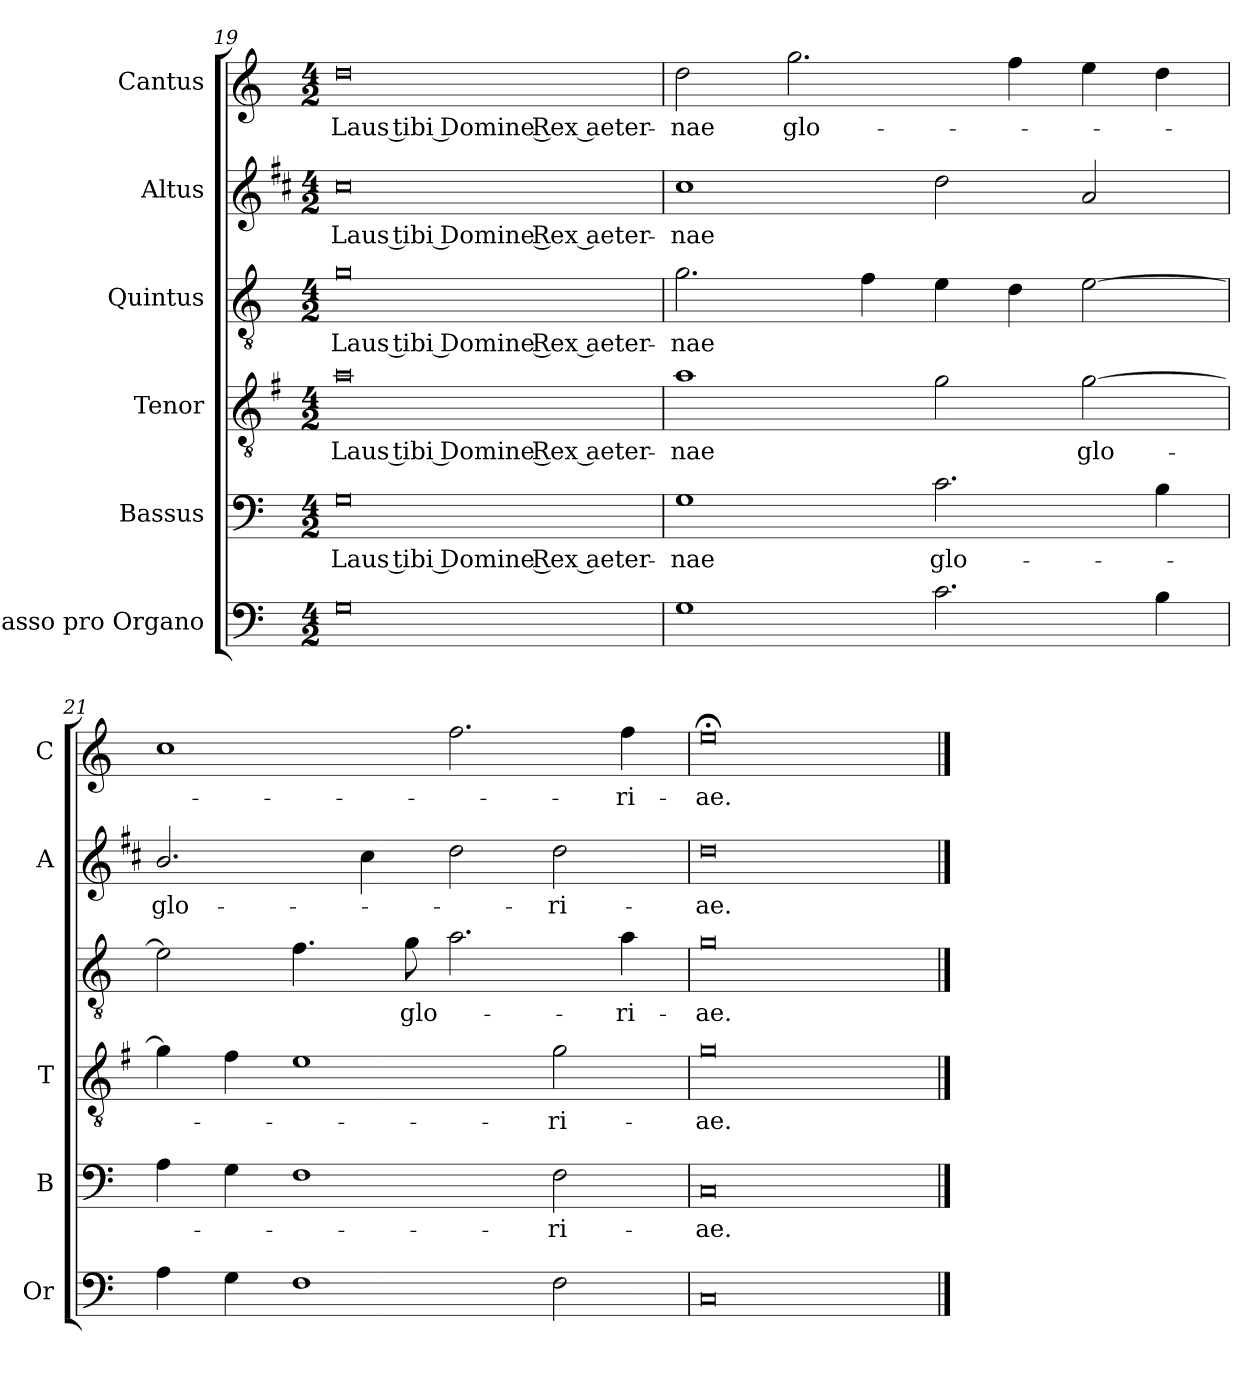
**kern	**kern	**text	**kern	**text	**kern	**text	**kern	**text	**kern	**text
*part6	*part5	*part5	*part4	*part4	*part3	*part3	*part2	*part2	*part1	*part1
*staff6	*staff5	*staff5	*staff4	*staff4	*staff3	*staff3	*staff2	*staff2	*staff1	*staff1
*I"Basso pro Organo	*I"Bassus	*	*I"Tenor	*	*I"Quintus	*	*I"Altus	*	*I"Cantus	*
*I'Or	*I'B	*	*I'T	*	*	*	*I'A	*	*I'C	*
*clefF4	*clefF4	*	*clefGv2	*	*clefGv2	*	*clefG2	*	*clefG2	*
*	*	*	*ITrd4c7	*	*	*	*ITrd1c2	*	*	*
*k[]	*k[]	*	*k[]	*	*k[]	*	*k[]	*	*k[]	*
*C:	*C:	*	*C:	*	*C:	*	*C:	*	*C:	*
*M4/2	*M4/2	*	*M4/2	*	*M4/2	*	*M4/2	*	*M4/2	*
=19	=19	=19	=19	=19	=19	=19	=19	=19	=19	=19
!	!	!LO:LY:b	!	!LO:LY:b	!	!LO:LY:b	!	!LO:LY:b	!	!LO:LY:b
0G	0G	Laus tibi Domine Rex aeter-	0d	Laus tibi Domine Rex aeter-	0g	Laus tibi Domine Rex aeter-	0b	Laus tibi Domine Rex aeter-	0dd	Laus tibi Domine Rex aeter-
!!LO:PB:g=z
=20	=20	=20	=20	=20	=20	=20	=20	=20	=20	=20
!	!	!LO:LY:b	!	!LO:LY:b	!	!LO:LY:b	!	!LO:LY:b	!	!LO:LY:b
1G	1G	-nae	1d	-nae	2.g\	-nae	1b	-nae	2dd\	-nae
!	!	!	!	!	!	!	!	!	!	!LO:LY:b
.	.	.	.	.	.	.	.	.	2.gg\	glo-
.	.	.	.	.	4f\	.	.	.	.	.
!	!	!LO:LY:b	!	!	!	!	!	!	!	!
2.c\	2.c\	glo-	2c\	.	4e\	.	2cc\	.	.	.
.	.	.	.	.	4d\	.	.	.	4ff\	.
!	!	!	!	!LO:LY:b	!	!	!	!	!	!
.	.	.	[2c\	glo-	[2e\	.	2g/	.	4ee\	.
4B\	4B\	.	.	.	.	.	.	.	4dd\	.
=21	=21	=21	=21	=21	=21	=21	=21	=21	=21	=21
!	!	!	!	!	!	!	!	!LO:LY:b	!	!
4A\	4A\	.	4c\]	.	2e\]	.	2.a/	glo-	1cc	.
4G\	4G\	.	4B\	.	.	.	.	.	.	.
1F	1F	.	1A	.	4.f\	.	.	.	.	.
.	.	.	.	.	.	.	4b\	.	.	.
!	!	!	!	!	!	!LO:LY:b	!	!	!	!
.	.	.	.	.	8g\	glo-	.	.	.	.
.	.	.	.	.	2.a\	.	2cc\	.	2.ff\	.
!	!	!LO:LY:b	!	!LO:LY:b	!	!	!	!LO:LY:b	!	!
2F\	2F\	-ri-	2c\	-ri-	.	.	2cc\	-ri-	.	.
!	!	!	!	!	!	!LO:LY:b	!	!	!	!LO:LY:b
.	.	.	.	.	4a\	-ri-	.	.	4ff\	-ri-
=22	=22	=22	=22	=22	=22	=22	=22	=22	=22	=22
!	!	!LO:LY:b	!	!LO:LY:b	!	!LO:LY:b	!	!LO:LY:b	!	!LO:LY:b
0C	0C	-ae.	0c	-ae.	0g	-ae.	0cc	-ae.	0ee;<	-ae.
==	==	==	==	==	==	==	==	==	==	==
*-	*-	*-	*-	*-	*-	*-	*-	*-	*-	*-
